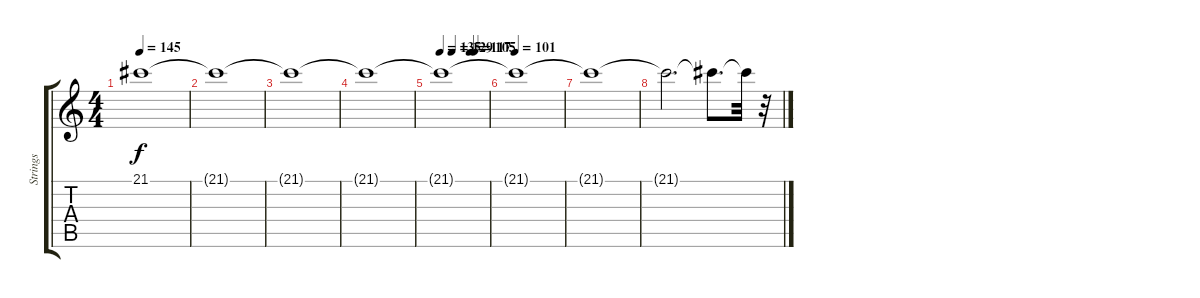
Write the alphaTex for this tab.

\track ("Strings" "Strings") {instrument stringensemble1}
\staff {score tabs}
\tuning (E4 B3 G3 D3 A2 E2) {hide}
\ts (4 4)
\tempo 145
\clef g2
\ks c
21.1{t}.1{dy f} |
21.1{t}.1 |
21.1{t}.1 |
21.1{t}.1 |
\tempo 135
\tempo (129 0.25)
\tempo (117 0.625)
\tempo (105 0.71875)
21.1{t}.1 |
\tempo 101
21.1{t}.1 |
21.1{t}.1 |
21.1{t}.2{d} 21.1{t}.8{d} 21.1{t}.32 r.32
